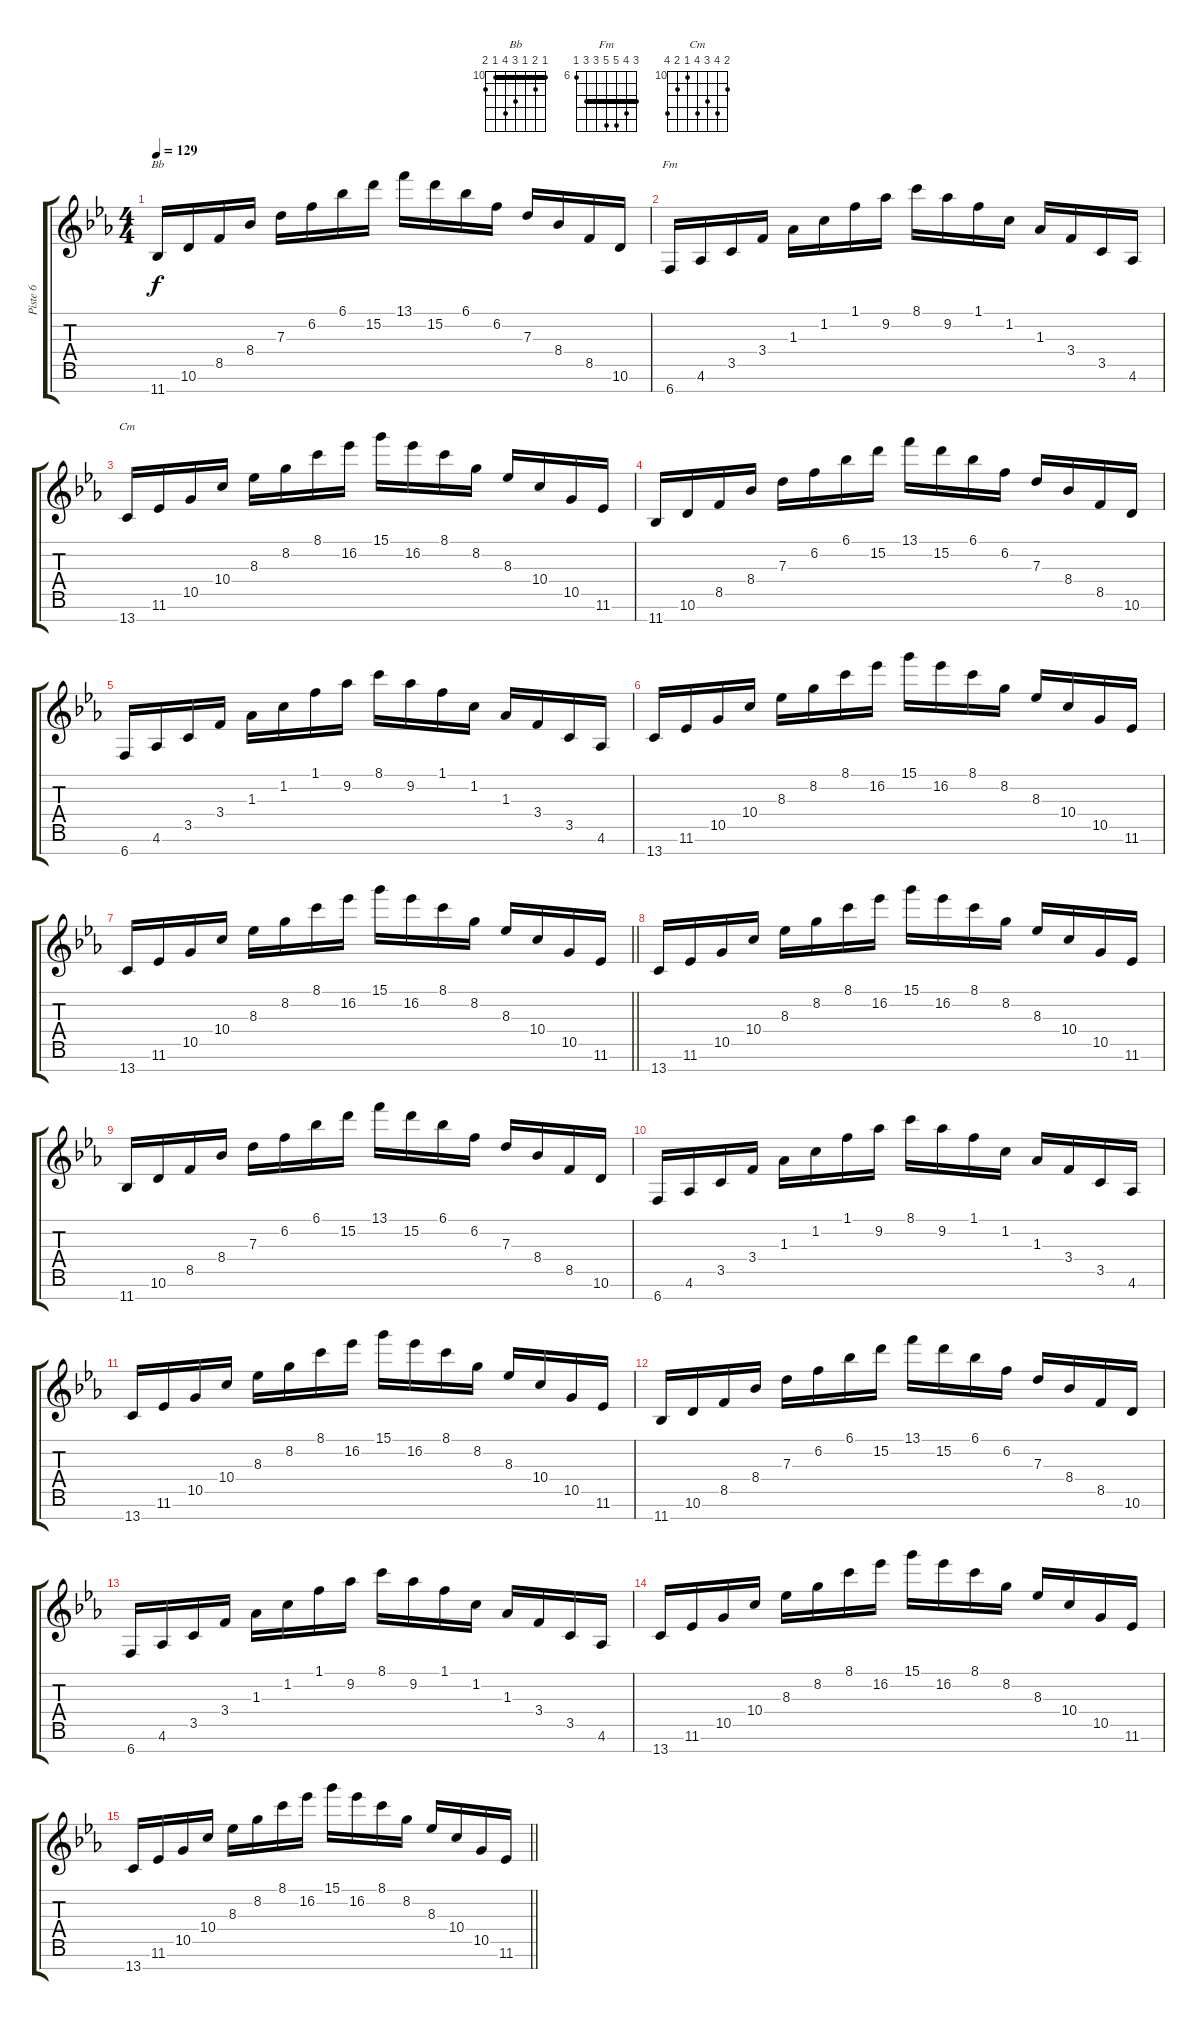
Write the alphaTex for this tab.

\track ("Piste 6" "Piste 6") {instrument stringensemble1}
\staff {score tabs}
\tuning (E5 B4 G4 D4 A3 E3 B2) {hide}
\chord ("Bb" 10 11 10 12 13 10 11) {firstfret 10 barre 10}
\chord ("Fm" 8 9 10 10 8 8 6) {firstfret 6 barre 8}
\chord ("Cm" 11 13 12 13 10 11 13) {firstfret 10}
\ts (4 4)
\tempo 129
\clef g2
\ks eb
11.7.16{ch "Bb" dy f} 10.6.16 8.5.16 8.4.16 7.3.16 6.2.16 6.1.16 15.2.16 13.1.16 15.2.16 6.1.16 6.2.16 7.3.16 8.4.16 8.5.16 10.6.16 |
6.7.16{ch "Fm"} 4.6.16 3.5.16 3.4.16 1.3.16 1.2.16 1.1.16 9.2.16 8.1.16 9.2.16 1.1.16 1.2.16 1.3.16 3.4.16 3.5.16 4.6.16 |
13.7.16{ch "Cm"} 11.6.16 10.5.16 10.4.16 8.3.16 8.2.16 8.1.16 16.2.16 15.1.16 16.2.16 8.1.16 8.2.16 8.3.16 10.4.16 10.5.16 11.6.16 |
11.7.16 10.6.16 8.5.16 8.4.16 7.3.16 6.2.16 6.1.16 15.2.16 13.1.16 15.2.16 6.1.16 6.2.16 7.3.16 8.4.16 8.5.16 10.6.16 |
6.7.16 4.6.16 3.5.16 3.4.16 1.3.16 1.2.16 1.1.16 9.2.16 8.1.16 9.2.16 1.1.16 1.2.16 1.3.16 3.4.16 3.5.16 4.6.16 |
13.7.16 11.6.16 10.5.16 10.4.16 8.3.16 8.2.16 8.1.16 16.2.16 15.1.16 16.2.16 8.1.16 8.2.16 8.3.16 10.4.16 10.5.16 11.6.16 |
\barLineRight lightlight
13.7.16 11.6.16 10.5.16 10.4.16 8.3.16 8.2.16 8.1.16 16.2.16 15.1.16 16.2.16 8.1.16 8.2.16 8.3.16 10.4.16 10.5.16 11.6.16 |
13.7.16 11.6.16 10.5.16 10.4.16 8.3.16 8.2.16 8.1.16 16.2.16 15.1.16 16.2.16 8.1.16 8.2.16 8.3.16 10.4.16 10.5.16 11.6.16 |
11.7.16 10.6.16 8.5.16 8.4.16 7.3.16 6.2.16 6.1.16 15.2.16 13.1.16 15.2.16 6.1.16 6.2.16 7.3.16 8.4.16 8.5.16 10.6.16 |
6.7.16 4.6.16 3.5.16 3.4.16 1.3.16 1.2.16 1.1.16 9.2.16 8.1.16 9.2.16 1.1.16 1.2.16 1.3.16 3.4.16 3.5.16 4.6.16 |
13.7.16 11.6.16 10.5.16 10.4.16 8.3.16 8.2.16 8.1.16 16.2.16 15.1.16 16.2.16 8.1.16 8.2.16 8.3.16 10.4.16 10.5.16 11.6.16 |
11.7.16 10.6.16 8.5.16 8.4.16 7.3.16 6.2.16 6.1.16 15.2.16 13.1.16 15.2.16 6.1.16 6.2.16 7.3.16 8.4.16 8.5.16 10.6.16 |
6.7.16 4.6.16 3.5.16 3.4.16 1.3.16 1.2.16 1.1.16 9.2.16 8.1.16 9.2.16 1.1.16 1.2.16 1.3.16 3.4.16 3.5.16 4.6.16 |
13.7.16 11.6.16 10.5.16 10.4.16 8.3.16 8.2.16 8.1.16 16.2.16 15.1.16 16.2.16 8.1.16 8.2.16 8.3.16 10.4.16 10.5.16 11.6.16 |
\barLineRight lightlight
13.7.16 11.6.16 10.5.16 10.4.16 8.3.16 8.2.16 8.1.16 16.2.16 15.1.16 16.2.16 8.1.16 8.2.16 8.3.16 10.4.16 10.5.16 11.6.16
